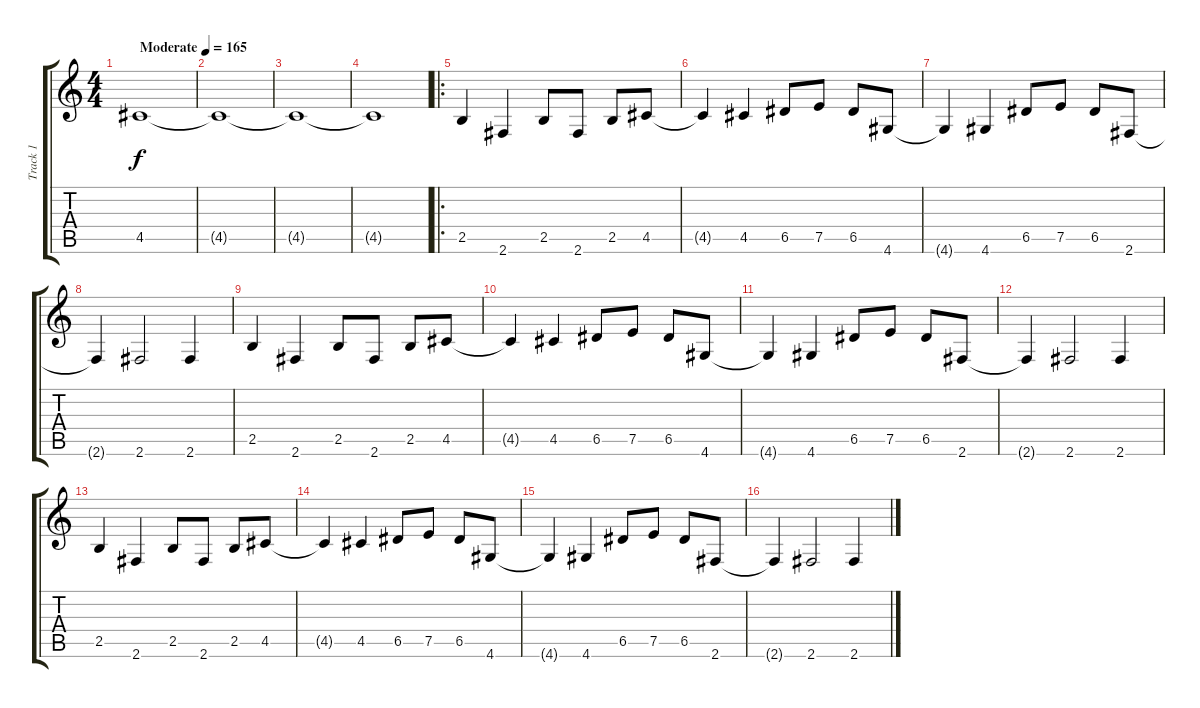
\track ("Track 1" "Track 1") {instrument electricbassfinger}
\staff {score tabs}
\tuning (E4 B3 G3 D3 A2 E2) {hide}
\ts (4 4)
\tempo (165 "Moderate")
\clef g2
\ks c
4.5.1{dy f instrument electricbassfinger} |
4.5{t}.1 |
4.5{t}.1 |
4.5{t}.1 |
\ro
2.5.4 2.6.4 2.5.8 2.6.8 2.5.8 4.5.8 |
4.5{t}.4 4.5.4 6.5.8 7.5.8 6.5.8 4.6.8 |
4.6{t}.4 4.6.4 6.5.8 7.5.8 6.5.8 2.6.8 |
2.6{t}.4 2.6.2 2.6.4 |
2.5.4 2.6.4 2.5.8 2.6.8 2.5.8 4.5.8 |
4.5{t}.4 4.5.4 6.5.8 7.5.8 6.5.8 4.6.8 |
4.6{t}.4 4.6.4 6.5.8 7.5.8 6.5.8 2.6.8 |
2.6{t}.4 2.6.2 2.6.4 |
2.5.4 2.6.4 2.5.8 2.6.8 2.5.8 4.5.8 |
4.5{t}.4 4.5.4 6.5.8 7.5.8 6.5.8 4.6.8 |
4.6{t}.4 4.6.4 6.5.8 7.5.8 6.5.8 2.6.8 |
2.6{t}.4 2.6.2 2.6.4
